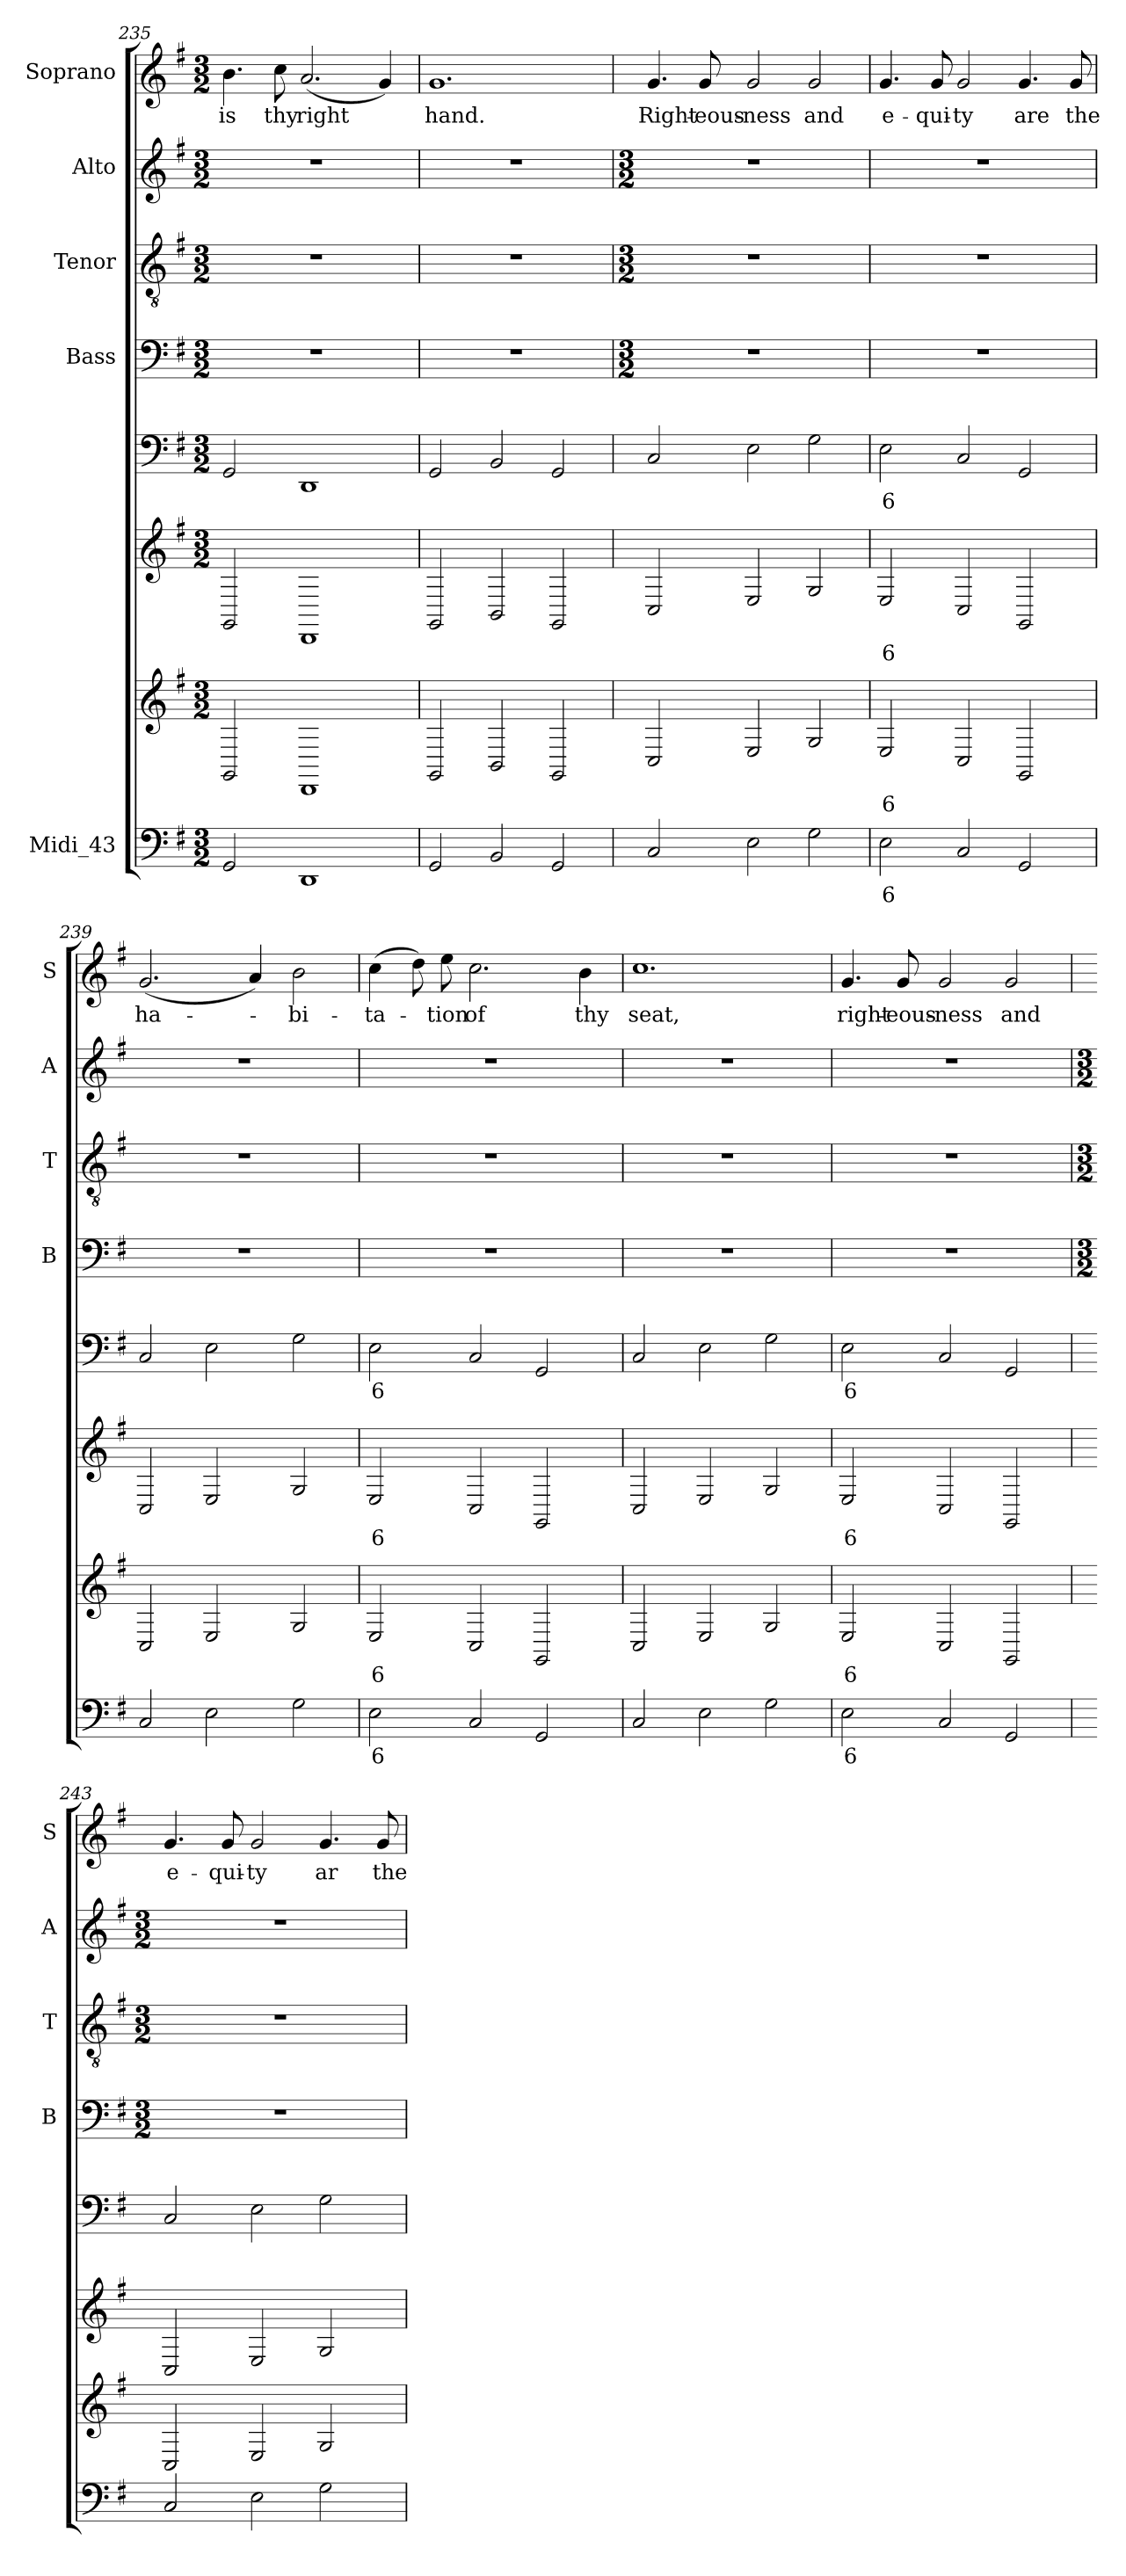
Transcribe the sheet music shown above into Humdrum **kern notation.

**kern	**text	**kern	**text	**kern	**text	**kern	**text	**kern	**kern	**kern	**kern	**text
*part5	*part5	*part5	*part5	*part5	*part5	*part5	*part5	*part4	*part3	*part2	*part1	*part1
*staff8	*staff8	*staff7	*staff7	*staff6	*staff6	*staff5	*staff5	*staff4	*staff3	*staff2	*staff1	*staff1
*I"Midi_43	*	*	*	*	*	*	*	*I"Bass	*I"Tenor	*I"Alto	*I"Soprano	*
*	*	*	*	*	*	*	*	*I'B	*I'T	*I'A	*I'S	*
*clefF4	*	*clefG2	*	*clefG2	*	*clefF4	*	*clefF4	*clefGv2	*clefG2	*clefG2	*
*k[f#]	*	*k[f#]	*	*k[f#]	*	*k[f#]	*	*k[f#]	*k[f#]	*k[f#]	*k[f#]	*
*G:	*	*G:	*	*G:	*	*G:	*	*G:	*G:	*G:	*G:	*
*M3/2	*	*M3/2	*	*M3/2	*	*M3/2	*	*M3/2	*M3/2	*M3/2	*M3/2	*
=235	=235	=235	=235	=235	=235	=235	=235	=235	=235	=235	=235	=235
!	!	!	!	!	!	!	!	!	!	!	!	!LO:LY:b
2GG	.	2GG	.	2GG	.	2GG	.	1.r	1.r	1.r	4.b	is
!	!	!	!	!	!	!	!	!	!	!	!	!LO:LY:b
.	.	.	.	.	.	.	.	.	.	.	8cc	thy
!	!	!	!	!	!	!	!	!	!	!	!	!LO:LY:b
1DD	.	1DD	.	1DD	.	1DD	.	.	.	.	(<2.a	right
.	.	.	.	.	.	.	.	.	.	.	4g)	.
=236	=236	=236	=236	=236	=236	=236	=236	=236	=236	=236	=236	=236
!	!	!	!	!	!	!	!	!	!	!	!	!LO:LY:b
2GG	.	2GG	.	2GG	.	2GG	.	1.r	1.r	1.r	1.g	hand.
2BB	.	2BB	.	2BB	.	2BB	.	.	.	.	.	.
2GG	.	2GG	.	2GG	.	2GG	.	.	.	.	.	.
!!LO:LB:g=z
=237	=237	=237	=237	=237	=237	=237	=237	=237	=237	=237	=237	=237
*	*	*	*	*	*	*	*	*M3/2	*M3/2	*M3/2	*	*
!	!	!	!	!	!	!	!	!	!	!	!	!LO:LY:b
2C	.	2C	.	2C	.	2C	.	1.r	1.r	1.r	4.g	Right-
!	!	!	!	!	!	!	!	!	!	!	!	!LO:LY:b
.	.	.	.	.	.	.	.	.	.	.	8g	-eous-
!	!	!	!	!	!	!	!	!	!	!	!	!LO:LY:b
2E	.	2E	.	2E	.	2E	.	.	.	.	2g	-ness
!	!	!	!	!	!	!	!	!	!	!	!	!LO:LY:b
2G	.	2G	.	2G	.	2G	.	.	.	.	2g	and
=238	=238	=238	=238	=238	=238	=238	=238	=238	=238	=238	=238	=238
!	!LO:LY:b	!	!LO:LY:b	!	!LO:LY:b	!	!LO:LY:b	!	!	!	!	!LO:LY:b
2E	6	2E	6	2E	6	2E	6	1.r	1.r	1.r	4.g	e-
!	!	!	!	!	!	!	!	!	!	!	!	!LO:LY:b
.	.	.	.	.	.	.	.	.	.	.	8g	-qui-
!	!	!	!	!	!	!	!	!	!	!	!	!LO:LY:b
2C	.	2C	.	2C	.	2C	.	.	.	.	2g	-ty
!	!	!	!	!	!	!	!	!	!	!	!	!LO:LY:b
2GG	.	2GG	.	2GG	.	2GG	.	.	.	.	4.g	are
!	!	!	!	!	!	!	!	!	!	!	!	!LO:LY:b
.	.	.	.	.	.	.	.	.	.	.	8g	the
=239	=239	=239	=239	=239	=239	=239	=239	=239	=239	=239	=239	=239
!	!	!	!	!	!	!	!	!	!	!	!	!LO:LY:b
2C	.	2C	.	2C	.	2C	.	1.r	1.r	1.r	(<2.g	ha-
2E	.	2E	.	2E	.	2E	.	.	.	.	.	.
.	.	.	.	.	.	.	.	.	.	.	4a)	.
!	!	!	!	!	!	!	!	!	!	!	!	!LO:LY:b
2G	.	2G	.	2G	.	2G	.	.	.	.	2b	bi-
=240	=240	=240	=240	=240	=240	=240	=240	=240	=240	=240	=240	=240
!	!LO:LY:b	!	!LO:LY:b	!	!LO:LY:b	!	!LO:LY:b	!	!	!	!	!LO:LY:b
2E	6	2E	6	2E	6	2E	6	1.r	1.r	1.r	(>4cc	-ta-
.	.	.	.	.	.	.	.	.	.	.	8dd)	.
!	!	!	!	!	!	!	!	!	!	!	!	!LO:LY:b
.	.	.	.	.	.	.	.	.	.	.	8ee	tion
!	!	!	!	!	!	!	!	!	!	!	!	!LO:LY:b
2C	.	2C	.	2C	.	2C	.	.	.	.	2.cc	of
2GG	.	2GG	.	2GG	.	2GG	.	.	.	.	.	.
!	!	!	!	!	!	!	!	!	!	!	!	!LO:LY:b
.	.	.	.	.	.	.	.	.	.	.	4b	thy
=241	=241	=241	=241	=241	=241	=241	=241	=241	=241	=241	=241	=241
!	!	!	!	!	!	!	!	!	!	!	!	!LO:LY:b
2C	.	2C	.	2C	.	2C	.	1.r	1.r	1.r	1.cc	seat,
2E	.	2E	.	2E	.	2E	.	.	.	.	.	.
2G	.	2G	.	2G	.	2G	.	.	.	.	.	.
=242	=242	=242	=242	=242	=242	=242	=242	=242	=242	=242	=242	=242
!	!LO:LY:b	!	!LO:LY:b	!	!LO:LY:b	!	!LO:LY:b	!	!	!	!	!LO:LY:b
2E	6	2E	6	2E	6	2E	6	1.r	1.r	1.r	4.g	right-
!	!	!	!	!	!	!	!	!	!	!	!	!LO:LY:b
.	.	.	.	.	.	.	.	.	.	.	8g	-eous-
!	!	!	!	!	!	!	!	!	!	!	!	!LO:LY:b
2C	.	2C	.	2C	.	2C	.	.	.	.	2g	-ness
!	!	!	!	!	!	!	!	!	!	!	!	!LO:LY:b
2GG	.	2GG	.	2GG	.	2GG	.	.	.	.	2g	and
!!LO:LB:g=z
=243	=243	=243	=243	=243	=243	=243	=243	=243	=243	=243	=243	=243
*	*	*	*	*	*	*	*	*M3/2	*M3/2	*M3/2	*	*
!	!	!	!	!	!	!	!	!	!	!	!	!LO:LY:b
2C	.	2C	.	2C	.	2C	.	1.r	1.r	1.r	4.g	e-
!	!	!	!	!	!	!	!	!	!	!	!	!LO:LY:b
.	.	.	.	.	.	.	.	.	.	.	8g	-qui-
!	!	!	!	!	!	!	!	!	!	!	!	!LO:LY:b
2E	.	2E	.	2E	.	2E	.	.	.	.	2g	-ty
!	!	!	!	!	!	!	!	!	!	!	!	!LO:LY:b
2G	.	2G	.	2G	.	2G	.	.	.	.	4.g	ar
!	!	!	!	!	!	!	!	!	!	!	!	!LO:LY:b
.	.	.	.	.	.	.	.	.	.	.	8g	the
=	=	=	=	=	=	=	=	=	=	=	=	=
*-	*-	*-	*-	*-	*-	*-	*-	*-	*-	*-	*-	*-
